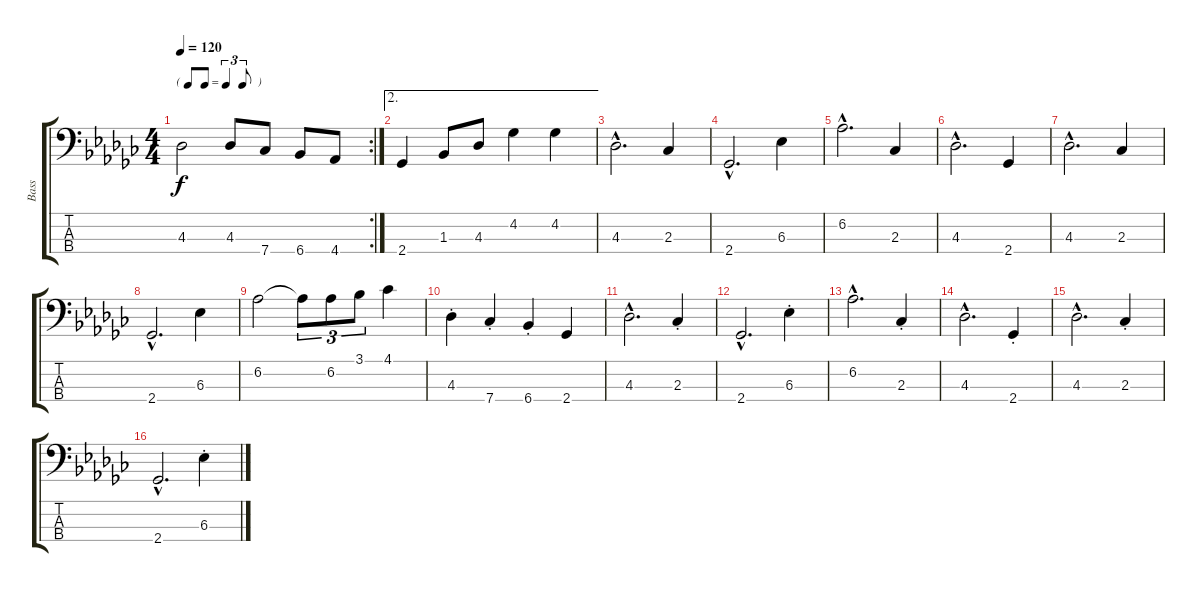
\track ("Bass" "Bass") {instrument electricbassfinger}
\staff {score tabs}
\tuning (G2 D2 A1 E1) {hide}
\rc 2
\ts (4 4)
\tf triplet8th
\tempo 120
\clef f4
\ks gb
4.3.2{dy f} 4.3.8 7.4.8 6.4.8 4.4.8 |
\ae 2
2.4.4 1.3.8 4.3.8 4.2.4 4.2.4 |
4.3{hac}.2{d} 2.3.4 |
2.4{hac}.2{d} 6.3.4 |
6.2{hac}.2{d} 2.3.4 |
4.3{hac}.2{d} 2.4.4 |
4.3{hac}.2{d} 2.3.4 |
2.4{hac}.2{d} 6.3.4 |
6.2.2 6.2{t}.8{tu (3 2)} 6.2.8{tu (3 2)} 3.1.8{tu (3 2)} 4.1.4 |
4.3{st}.4 7.4{st}.4 6.4{st}.4 2.4.4 |
4.3{hac}.2{d} 2.3{st}.4 |
2.4{hac}.2{d} 6.3{st}.4 |
6.2{hac}.2{d} 2.3{st}.4 |
4.3{hac}.2{d} 2.4{st}.4 |
4.3{hac}.2{d} 2.3{st}.4 |
2.4{hac}.2{d} 6.3{st}.4
